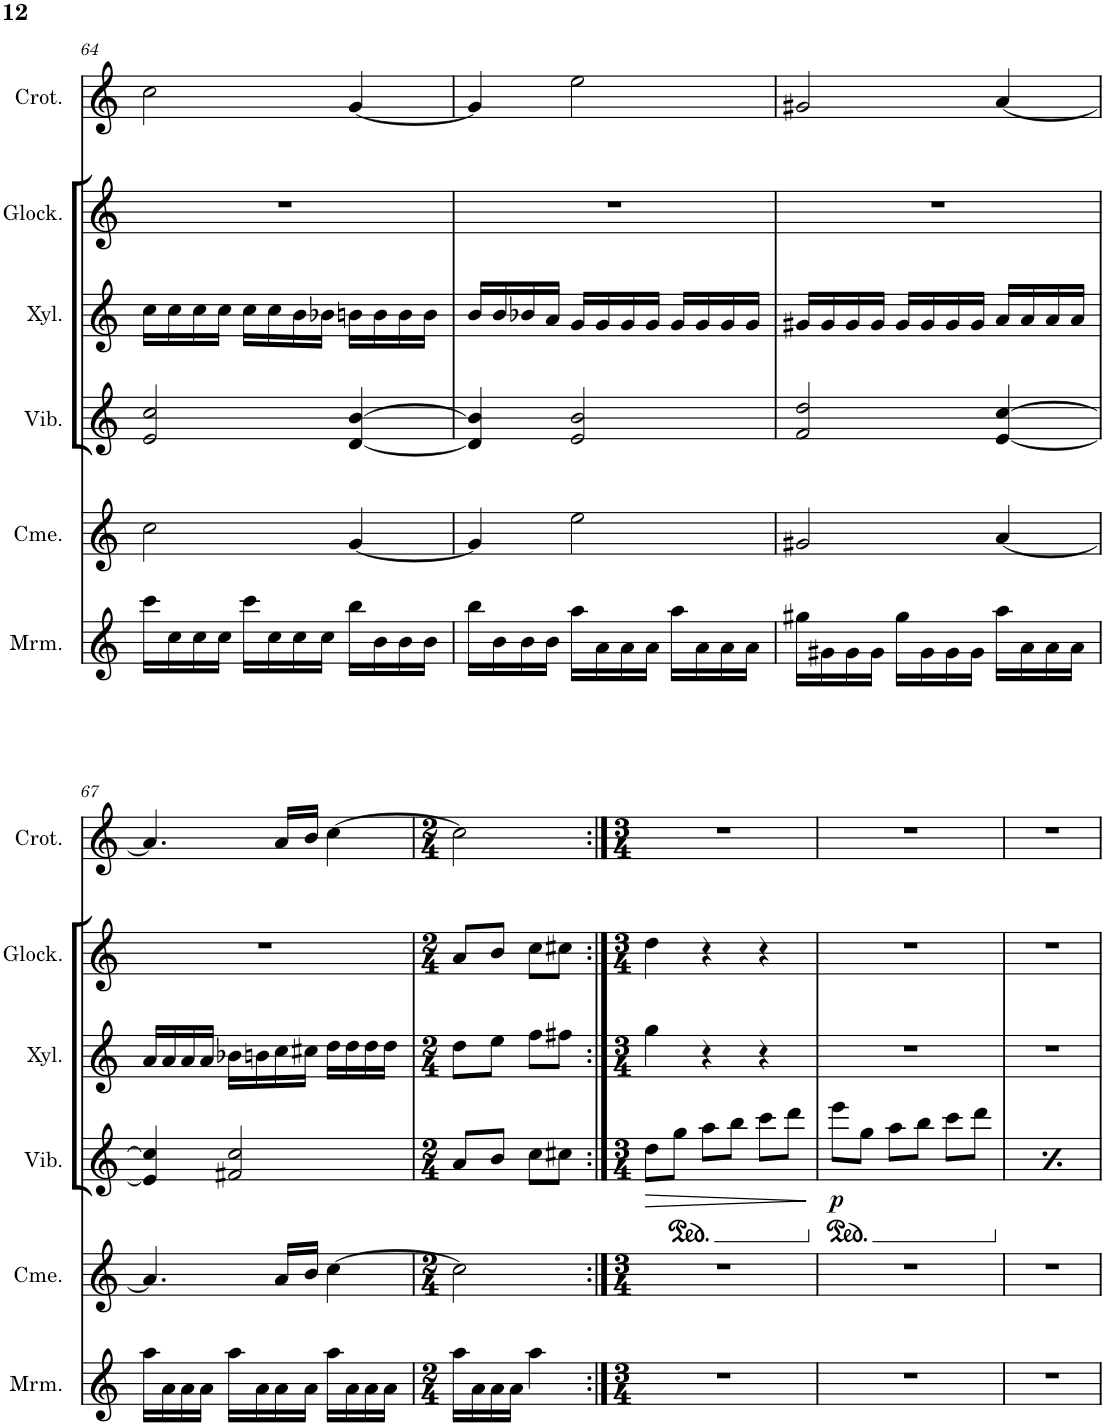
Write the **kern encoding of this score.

**kern	**kern	**kern	**dynam	**kern	**kern	**kern
*part6	*part5	*part4	*part4	*part3	*part2	*part1
*staff6	*staff5	*staff4	*staff4	*staff3	*staff2	*staff1
*I"Marimba	*I"Almglocken	*I"Vibraphone	*	*I"Xylophone	*I"Glockenspiel	*I"Crotales
*I'Mrm.	*I'Almg.	*I'Vib.	*	*I'Xyl.	*I'Glock.	*I'Crot.
!!LO:PB:g=z
*clefF4	*clefG2	*clefG2	*	*clefG2	*clefG2	*clefG2
*	*	*	*	*Trd-7c-12	*Trd-14c-24	*Trd-14c-24
*k[]	*k[]	*k[]	*	*k[]	*k[]	*k[]
*M3/4	*M3/4	*M3/4	*	*M3/4	*M3/4	*M3/4
=64	=64	=64	=64	=64	=64	=64
16ccc\LL	2cc\	2e/ 2cc/	.	16cc\LL	2.r	2cc\
16cc\	.	.	.	16cc\	.	.
16cc\	.	.	.	16cc\	.	.
16cc\JJ	.	.	.	16cc\JJ	.	.
16ccc\LL	.	.	.	16cc\LL	.	.
16cc\	.	.	.	16cc\	.	.
16cc\	.	.	.	16b\	.	.
16cc\JJ	.	.	.	16b-X\JJ	.	.
16bb\LL	[4g/	[4d/ [4b/	.	16bn\LL	.	[4g/
16b\	.	.	.	16b\	.	.
16b\	.	.	.	16b\	.	.
16b\JJ	.	.	.	16b\JJ	.	.
=65	=65	=65	=65	=65	=65	=65
16bb\LL	4g/]	4d/] 4b/]	.	16b/LL	2.r	4g/]
16b\	.	.	.	16b/	.	.
16b\	.	.	.	16b-X/	.	.
16b\JJ	.	.	.	16a/JJ	.	.
16aa\LL	2ee\	2e/ 2b/	.	16g/LL	.	2ee\
16a\	.	.	.	16g/	.	.
16a\	.	.	.	16g/	.	.
16a\JJ	.	.	.	16g/JJ	.	.
16aa\LL	.	.	.	16g/LL	.	.
16a\	.	.	.	16g/	.	.
16a\	.	.	.	16g/	.	.
16a\JJ	.	.	.	16g/JJ	.	.
=66	=66	=66	=66	=66	=66	=66
16gg#X\LL	2g#X/	2f/ 2dd/	.	16g#X/LL	2.r	2g#X/
16g#X\	.	.	.	16g#/	.	.
16g#\	.	.	.	16g#/	.	.
16g#\JJ	.	.	.	16g#/JJ	.	.
16gg#\LL	.	.	.	16g#/LL	.	.
16g#\	.	.	.	16g#/	.	.
16g#\	.	.	.	16g#/	.	.
16g#\JJ	.	.	.	16g#/JJ	.	.
16aa\LL	[4a/	[4e/ [4cc/	.	16a/LL	.	[4a/
16a\	.	.	.	16a/	.	.
16a\	.	.	.	16a/	.	.
16a\JJ	.	.	.	16a/JJ	.	.
!!LO:LB:g=z
=67	=67	=67	=67	=67	=67	=67
16aa\LL	4.a/]	4e/] 4cc/]	.	16a/LL	2.r	4.a/]
16a\	.	.	.	16a/	.	.
16a\	.	.	.	16a/	.	.
16a\JJ	.	.	.	16a/JJ	.	.
16aa\LL	.	2f#X/ 2cc/	.	16b-X\LL	.	.
16a\	.	.	.	16bn\	.	.
16a\	16a/LL	.	.	16cc\	.	16a/LL
16a\JJ	16b/JJ	.	.	16cc#X\JJ	.	16b/JJ
16aa\LL	[4cc\	.	.	16dd\LL	.	[4cc\
16a\	.	.	.	16dd\	.	.
16a\	.	.	.	16dd\	.	.
16a\JJ	.	.	.	16dd\JJ	.	.
=68	=68	=68	=68	=68	=68	=68
*M2/4	*M2/4	*M2/4	*	*M2/4	*M2/4	*M2/4
16aa\LL	2cc\]	8a/L	.	8dd\L	8a/L	2cc\]
16a\	.	.	.	.	.	.
16a\	.	8b/J	.	8ee\J	8b/J	.
16a\JJ	.	.	.	.	.	.
4aa\	.	8cc\L	.	8ff\L	8cc\L	.
.	.	8cc#X\J	.	8ff#X\J	8cc#X\J	.
=69:|!	=69:|!	=69:|!	=69:|!	=69:|!	=69:|!	=69:|!
*M3/4	*M3/4	*M3/4	*	*M3/4	*M3/4	*M3/4
!	!	!	!LO:HP:b	!	!	!
2.r	2.r	8dd\L	>	4gg\	4dd\	2.r
*	*	*ped	*	*	*	*
.	.	8gg\J	.	.	.	.
.	.	8aa\L	.	4r	4r	.
.	.	8bb\J	.	.	.	.
.	.	8ccc\L	.	4r	4r	.
.	.	8ddd\J	.	.	.	.
.	.	.	]	.	.	.
=70	=70	=70	=70	=70	=70	=70
*	*	*Xped	*	*	*	*
*	*	*ped	*	*	*	*
!	!	!	!LO:DY:b	!	!	!
2.r	2.r	8eee\L	p	2.r	2.r	2.r
.	.	8gg\J	.	.	.	.
.	.	8aa\L	.	.	.	.
.	.	8bb\J	.	.	.	.
.	.	8ccc\L	.	.	.	.
.	.	8ddd\J	.	.	.	.
=71	=71	=71	=71	=71	=71	=71
*	*	*Xped	*	*	*	*
!	!	!	!LO:DY:b	!	!	!
2.r	2.r	8eee\L	p	2.r	2.r	2.r
.	.	8gg\J	.	.	.	.
.	.	8aa\L	.	.	.	.
.	.	8bb\J	.	.	.	.
.	.	8ccc\L	.	.	.	.
.	.	8ddd\J	.	.	.	.
=	=	=	=	=	=	=
*-	*-	*-	*-	*-	*-	*-
